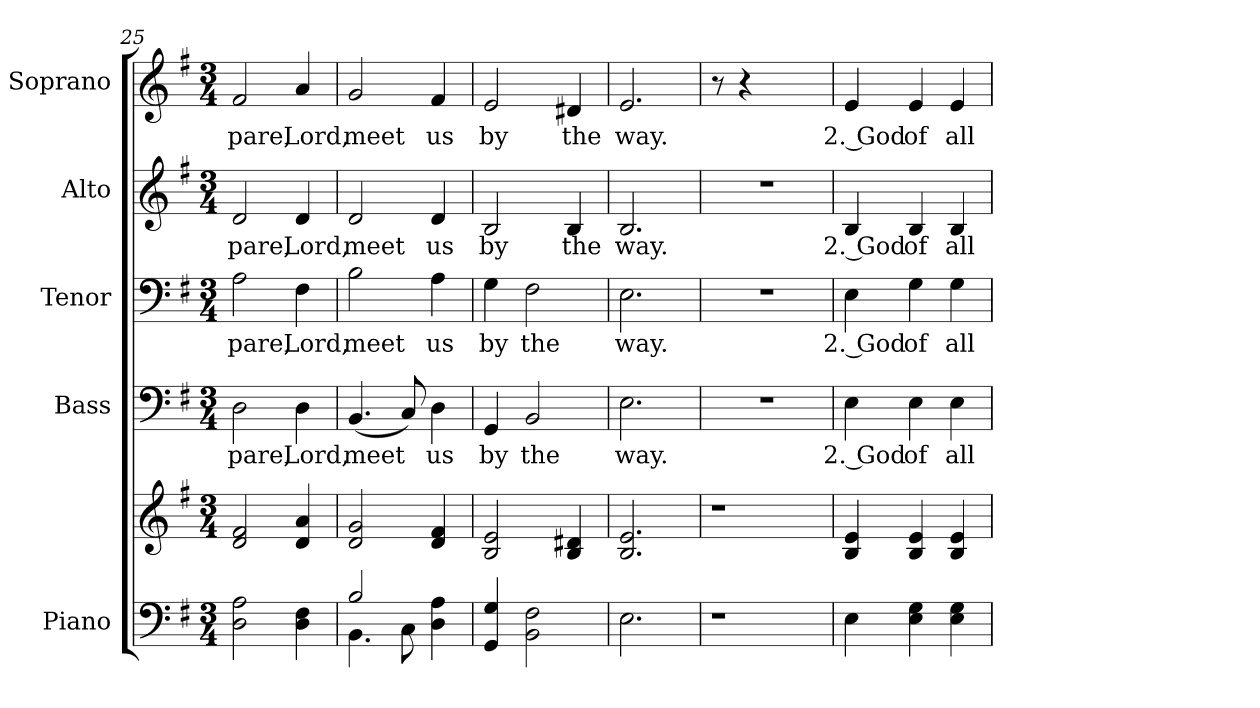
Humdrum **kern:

**kern	**kern	**kern	**text	**kern	**text	**kern	**text	**kern	**text
*part5	*part5	*part4	*part4	*part3	*part3	*part2	*part2	*part1	*part1
*staff6	*staff5	*staff4	*staff4	*staff3	*staff3	*staff2	*staff2	*staff1	*staff1
*I"Piano	*	*I"Bass	*	*I"Tenor	*	*I"Alto	*	*I"Soprano	*
*I'Pno.	*	*I'B.	*	*I'T.	*	*I'A.	*	*I'S.	*
!!LO:PB:g=z
*clefF4	*clefG2	*clefF4	*	*clefF4	*	*clefG2	*	*clefG2	*
*k[f#]	*k[f#]	*k[f#]	*	*k[f#]	*	*k[f#]	*	*k[f#]	*
*G:	*G:	*G:	*	*G:	*	*G:	*	*G:	*
*M3/4	*M3/4	*M3/4	*	*M3/4	*	*M3/4	*	*M3/4	*
=25	=25	=25	=25	=25	=25	=25	=25	=25	=25
!	!	!	!LO:LY:b:color=#000000	!	!	!	!	!	!
!	!	!	!	!	!LO:LY:b:color=#000000	!	!	!	!
!	!	!	!	!	!	!	!LO:LY:b:color=#000000	!	!
!	!	!	!	!	!	!	!	!	!LO:LY:b:color=#000000
2Di\ 2Ai	2di/ 2f#i	2Di\	-pare,	2Ai\	-pare,	2di/	-pare,	2f#i/	-pare,
!	!	!	!LO:LY:b:color=#000000	!	!	!	!	!	!
!	!	!	!	!	!LO:LY:b:color=#000000	!	!	!	!
!	!	!	!	!	!	!	!LO:LY:b:color=#000000	!	!
!	!	!	!	!	!	!	!	!	!LO:LY:b:color=#000000
4Di\ 4F#i	4di/ 4ai	4Di\	Lord,	4F#i\	Lord,	4di/	Lord,	4ai/	Lord,
=26	=26	=26	=26	=26	=26	=26	=26	=26	=26
*^	*	*	*	*	*	*	*	*	*
!	!	!	!	!LO:LY:b:color=#000000	!	!	!	!	!	!
!	!	!	!	!	!	!LO:LY:b:color=#000000	!	!	!	!
!	!	!	!	!	!	!	!	!LO:LY:b:color=#000000	!	!
!	!	!	!	!	!	!	!	!	!	!LO:LY:b:color=#000000
2Bi/	4.BBi\	2di/ 2gi	(4.BBi/	meet	2Bi\	meet	2di/	meet	2gi/	meet
.	8Ci\	.	8Ci/)	.	.	.	.	.	.	.
!	!	!	!	!LO:LY:b:color=#000000	!	!	!	!	!	!
!	!	!	!	!	!	!LO:LY:b:color=#000000	!	!	!	!
!	!	!	!	!	!	!	!	!LO:LY:b:color=#000000	!	!
!	!	!	!	!	!	!	!	!	!	!LO:LY:b:color=#000000
4Di\ 4Ai	4ryy	4di/ 4f#i	4Di\	us	4Ai\	us	4di/	us	4f#i/	us
*v	*v	*	*	*	*	*	*	*	*	*
=27	=27	=27	=27	=27	=27	=27	=27	=27	=27
*^	*	*	*	*	*	*	*	*	*
!	!	!	!	!LO:LY:b:color=#000000	!	!	!	!	!	!
*v	*v	*	*	*	*	*	*	*	*	*
*^	*	*	*	*	*	*	*	*	*
!	!	!	!	!	!	!LO:LY:b:color=#000000	!	!	!	!
*v	*v	*	*	*	*	*	*	*	*	*
*^	*	*	*	*	*	*	*	*	*
!	!	!	!	!	!	!	!	!LO:LY:b:color=#000000	!	!
*v	*v	*	*	*	*	*	*	*	*	*
*^	*	*	*	*	*	*	*	*	*
!	!	!	!	!	!	!	!	!	!	!LO:LY:b:color=#000000
*v	*v	*	*	*	*	*	*	*	*	*
4GGi/ 4Gi	2Bi/ 2ei	4GGi/	by	4Gi\	by	2Bi/	by	2ei/	by
!	!	!	!LO:LY:b:color=#000000	!	!	!	!	!	!
!	!	!	!	!	!LO:LY:b:color=#000000	!	!	!	!
2BBi\ 2F#i	.	2BBi/	the	2F#i\	the	.	.	.	.
!	!	!	!	!	!	!	!LO:LY:b:color=#000000	!	!
!	!	!	!	!	!	!	!	!	!LO:LY:b:color=#000000
.	4Bi/ 4d#Xi	.	.	.	.	4Bi/	the	4d#Xi/	the
=28	=28	=28	=28	=28	=28	=28	=28	=28	=28
!	!	!	!LO:LY:b:color=#000000	!	!	!	!	!	!
!	!	!	!	!	!LO:LY:b:color=#000000	!	!	!	!
!	!	!	!	!	!	!	!LO:LY:b:color=#000000	!	!
!	!	!	!	!	!	!	!	!	!LO:LY:b:color=#000000
2.Ei\	2.Bi/ 2.ei	2.Ei\	way.	2.Ei\	way.	2.Bi/	way.	2.ei/	way.
!!LO:PB:g=z
=29	=29	=29	=29	=29	=29	=29	=29	=29	=29
!LO:N:vis=1	!LO:N:vis=1	!LO:N:vis=1	!	!LO:N:vis=1	!	!LO:N:vis=1	!	!	!
4.r	4.r	2.r	.	2.r	.	2.r	.	8r	.
.	.	.	.	.	.	.	.	4r	.
4.ryy	4.ryy	.	.	.	.	.	.	4.ryy	.
=30	=30	=30	=30	=30	=30	=30	=30	=30	=30
!	!	!	!LO:LY:b:color=#000000	!	!	!	!	!	!
!	!	!	!	!	!LO:LY:b:color=#000000	!	!	!	!
!	!	!	!	!	!	!	!LO:LY:b:color=#000000	!	!
!	!	!	!	!	!	!	!	!	!LO:LY:b:color=#000000
4Ei\	4Bi/ 4ei	4Ei\	2. God	4Ei\	2. God	4Bi/	2. God	4ei/	2. God
!	!	!	!LO:LY:b:color=#000000	!	!	!	!	!	!
!	!	!	!	!	!LO:LY:b:color=#000000	!	!	!	!
!	!	!	!	!	!	!	!LO:LY:b:color=#000000	!	!
!	!	!	!	!	!	!	!	!	!LO:LY:b:color=#000000
4Ei\ 4Gi	4Bi/ 4ei	4Ei\	of	4Gi\	of	4Bi/	of	4ei/	of
!	!	!	!LO:LY:b:color=#000000	!	!	!	!	!	!
!	!	!	!	!	!LO:LY:b:color=#000000	!	!	!	!
!	!	!	!	!	!	!	!LO:LY:b:color=#000000	!	!
!	!	!	!	!	!	!	!	!	!LO:LY:b:color=#000000
4Ei\ 4Gi	4Bi/ 4ei	4Ei\	all	4Gi\	all	4Bi/	all	4ei/	all
=	=	=	=	=	=	=	=	=	=
*-	*-	*-	*-	*-	*-	*-	*-	*-	*-
